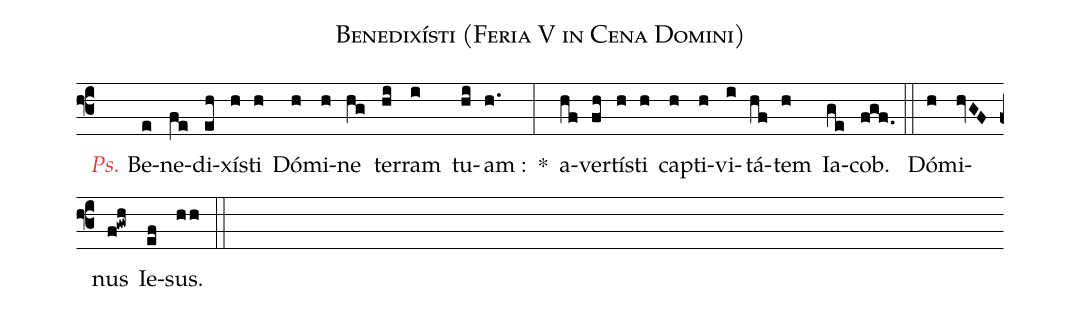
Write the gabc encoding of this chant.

name:Benedixísti (Feria V in Cena Domini);
office-part:Psalmus;
%%
(f3) ()
<c><i>Ps.</i></c> Be(e)ne(fe)di(eh)xí(h)sti(h) Dó(h)mi(h)ne(hg) ter(hi)ram(i) tu(hi)am :(h.) *(:)
a(hf)ver(fh)tí(h)sti(h) ca(h)pti(h)vi(i)tá(hf)tem(h) Ia(ge)cob.(fgf.) (::)

Dó(h)mi(hvGF)nus(f!gwh) Ie(ef)sus.(hh) (::)
